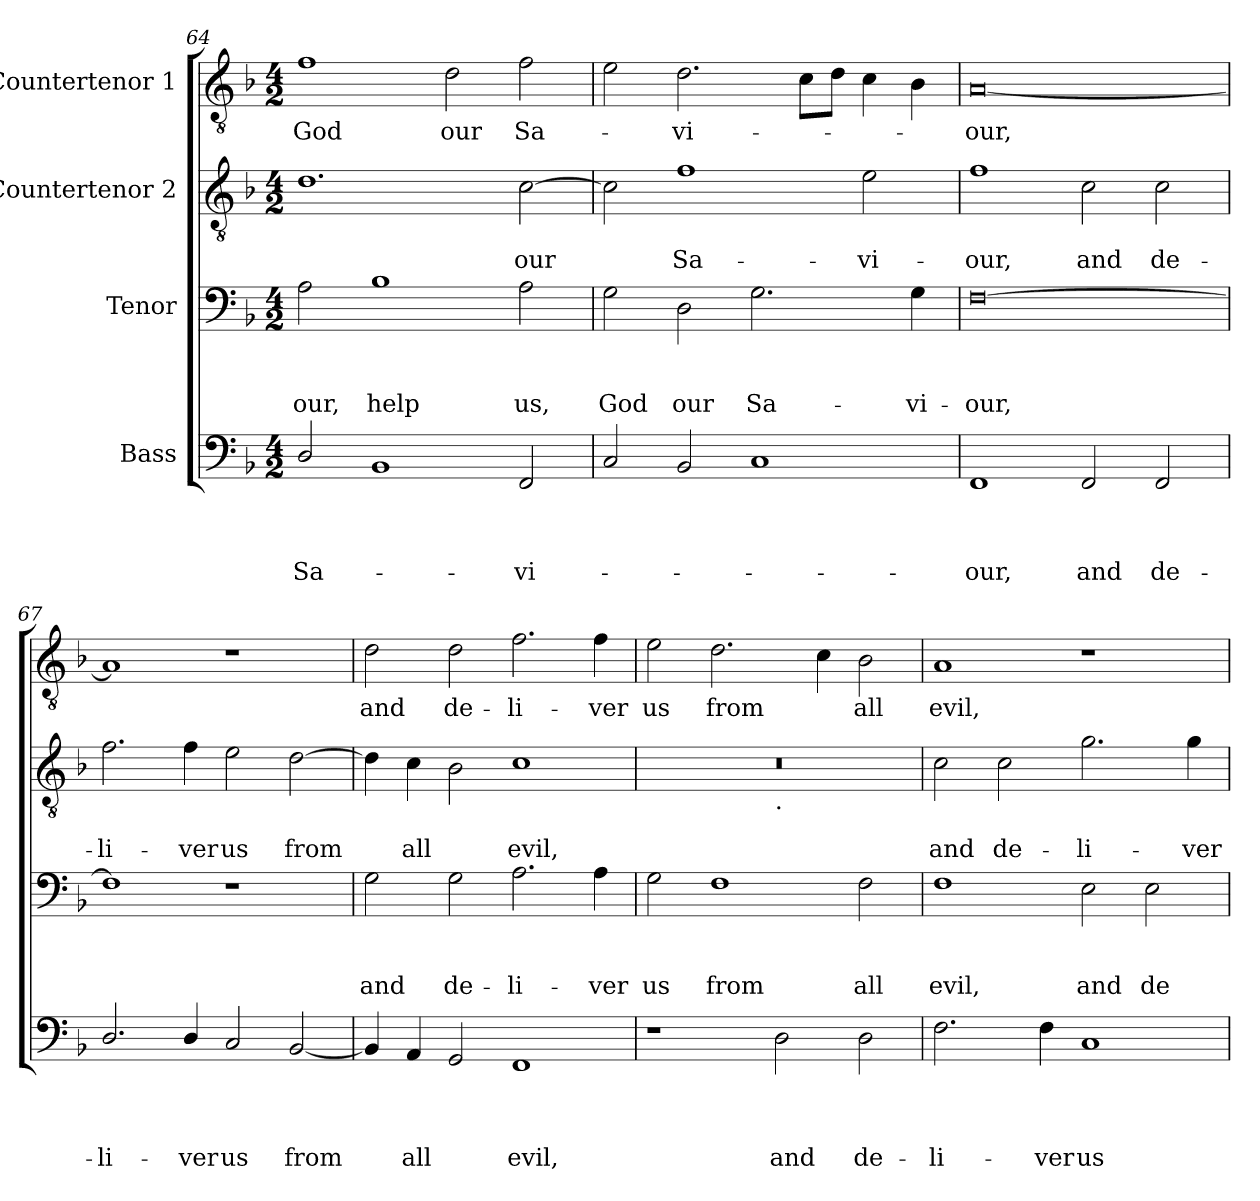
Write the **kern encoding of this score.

**kern	**text	**text	**text	**text	**kern	**text	**text	**text	**kern	**text	**text	**kern	**text
*part4	*part4	*part4	*part4	*part4	*part3	*part3	*part3	*part3	*part2	*part2	*part2	*part1	*part1
*staff4	*staff4	*staff4	*staff4	*staff4	*staff3	*staff3	*staff3	*staff3	*staff2	*staff2	*staff2	*staff1	*staff1
*I"Bass	*	*	*	*	*I"Tenor	*	*	*	*I"Countertenor 2	*	*	*I"Countertenor 1	*
*clefF4	*	*	*	*	*clefF4	*	*	*	*clefGv2	*	*	*clefGv2	*
*k[b-]	*	*	*	*	*k[b-]	*	*	*	*k[b-]	*	*	*k[b-]	*
*F:	*	*	*	*	*F:	*	*	*	*F:	*	*	*F:	*
*M4/2	*	*	*	*	*M4/2	*	*	*	*M4/2	*	*	*M4/2	*
=64	=64	=64	=64	=64	=64	=64	=64	=64	=64	=64	=64	=64	=64
!	!	!	!	!LO:LY:b	!	!	!	!LO:LY:b:rj	!	!	!	!	!LO:LY:b
2D/	.	.	.	Sa-	2A\	.	.	-our,	1.d	.	.	1f	God
!	!	!	!	!	!	!	!	!LO:LY:b:rj	!	!	!	!	!
1BB-	.	.	.	.	1B-	.	.	help	.	.	.	.	.
!	!	!	!	!	!	!	!	!	!	!	!	!	!LO:LY:b
.	.	.	.	.	.	.	.	.	.	.	.	2d\	our
!	!	!	!	!LO:LY:b	!	!	!	!LO:LY:b:rj	!	!	!LO:LY:b:rj	!	!LO:LY:b
2FF/	.	.	.	-vi-	2A\	.	.	us,	[>2c\	.	our	2f\	Sa-
=65!	=65!	=65!	=65!	=65!	=65!	=65!	=65!	=65!	=65!	=65!	=65!	=65!	=65!
!	!	!	!	!	!	!	!	!LO:LY:b:rj	!	!	!	!	!
2C/	.	.	.	.	2G\	.	.	God	2c\]	.	.	2e\	.
!	!	!	!	!	!	!	!	!LO:LY:b:rj	!	!	!LO:LY:b:rj	!	!LO:LY:b
2BB-/	.	.	.	.	2D\	.	.	our	1f	.	Sa-	2.d\	-vi-
!	!	!	!	!	!	!	!	!LO:LY:b:rj	!	!	!	!	!
1C	.	.	.	.	2.G\	.	.	Sa-	.	.	.	.	.
.	.	.	.	.	.	.	.	.	.	.	.	8c\L	.
.	.	.	.	.	.	.	.	.	.	.	.	8d\J	.
!	!	!	!	!	!	!	!	!	!	!	!LO:LY:b:rj	!	!
.	.	.	.	.	.	.	.	.	2e\	.	-vi-	4c\	.
!	!	!	!	!	!	!	!	!LO:LY:b:rj	!	!	!	!	!
.	.	.	.	.	4G\	.	.	-vi-	.	.	.	4B-\	.
=66!	=66!	=66!	=66!	=66!	=66!	=66!	=66!	=66!	=66!	=66!	=66!	=66!	=66!
!	!	!	!	!LO:LY:b	!	!	!	!LO:LY:b:rj	!	!	!LO:LY:b:rj	!	!LO:LY:b
1FF	.	.	.	-our,	[<0F	.	.	-our,	1f	.	-our,	[<0A	-our,
!	!	!	!	!LO:LY:b	!	!	!	!	!	!	!LO:LY:b:rj	!	!
2FF/	.	.	.	and	.	.	.	.	2c\	.	and	.	.
!	!	!	!	!LO:LY:b	!	!	!	!	!	!	!LO:LY:b:rj	!	!
2FF/	.	.	.	de-	.	.	.	.	2c\	.	de-	.	.
!!LO:PB:g=z
=67!	=67!	=67!	=67!	=67!	=67!	=67!	=67!	=67!	=67!	=67!	=67!	=67!	=67!
!	!	!	!	!LO:LY:b	!	!	!	!	!	!	!LO:LY:b:rj	!	!
2.D/	.	.	.	-li-	1F]	.	.	.	2.f\	.	-li-	1A]	.
!	!	!	!	!LO:LY:b	!	!	!	!	!	!	!LO:LY:b:rj	!	!
4D/	.	.	.	-ver	.	.	.	.	4f\	.	-ver	.	.
!	!	!	!	!LO:LY:b	!	!	!	!	!	!	!LO:LY:b:rj	!	!
2C/	.	.	.	us	1r	.	.	.	2e\	.	us	1r	.
!	!	!	!	!LO:LY:b	!	!	!	!	!	!	!LO:LY:b:rj	!	!
[<2BB-/	.	.	.	from	.	.	.	.	[>2d\	.	from	.	.
=68!	=68!	=68!	=68!	=68!	=68!	=68!	=68!	=68!	=68!	=68!	=68!	=68!	=68!
!	!	!	!	!	!	!	!	!LO:LY:b:rj	!	!	!	!	!LO:LY:b
4BB-/]	.	.	.	.	2G\	.	.	and	4d\]	.	.	2d\	and
!	!	!	!	!LO:LY:b	!	!	!	!	!	!	!LO:LY:b:rj	!	!
4AA/	.	.	.	all	.	.	.	.	4c\	.	all	.	.
!	!	!	!	!	!	!	!	!LO:LY:b:rj	!	!	!	!	!LO:LY:b
2GG/	.	.	.	.	2G\	.	.	de-	2B-\	.	.	2d\	de-
!	!	!	!	!LO:LY:b	!	!	!	!LO:LY:b:rj	!	!	!LO:LY:b:rj	!	!LO:LY:b
1FF	.	.	.	evil,	2.A\	.	.	-li-	1c	.	evil,	2.f\	-li-
!	!	!	!	!	!	!	!	!LO:LY:b:rj	!	!	!	!	!LO:LY:b
.	.	.	.	.	4A\	.	.	-ver	.	.	.	4f\	-ver
=69!	=69!	=69!	=69!	=69!	=69!	=69!	=69!	=69!	=69!	=69!	=69!	=69!	=69!
!	!	!	!	!	!	!	!	!LO:LY:b:rj	!	!	!	!	!LO:LY:b
*	*	*	*	*	*	*	*	*	*^	*	*	*	*
1r	.	.	.	.	2G\	.	.	us	0r	1ryy	.	.	2e\	us
!	!	!	!	!	!	!	!	!LO:LY:b:rj	!	!	!	!	!	!LO:LY:b
.	.	.	.	.	1F	.	.	from	.	.	.	.	2.d\	from
!	!	!	!	!	!	!	!	!	!	!LO:TX:b:t=.	!	!	!	!
!	!	!	!	!LO:LY:b	!	!	!	!	!	!	!	!	!	!
2D\	.	.	.	and	.	.	.	.	.	1ryy	.	.	.	.
.	.	.	.	.	.	.	.	.	.	.	.	.	4c\	.
!	!	!	!	!LO:LY:b	!	!	!	!LO:LY:b:rj	!	!	!	!	!	!LO:LY:b
2D\	.	.	.	de-	2F\	.	.	all	.	.	.	.	2B-\	all
=70!	=70!	=70!	=70!	=70!	=70!	=70!	=70!	=70!	=70!	=70!	=70!	=70!	=70!	=70!
!	!	!	!	!LO:LY:b	!	!	!	!LO:LY:b:rj	!	!	!	!LO:LY:b:rj	!	!LO:LY:b
*	*	*	*	*	*	*	*	*	*v	*v	*	*	*	*
2.F\	.	.	.	-li-	1F	.	.	evil,	2c\	.	and	1A	evil,
!	!	!	!	!	!	!	!	!	!	!	!LO:LY:b:rj	!	!
.	.	.	.	.	.	.	.	.	2c\	.	de-	.	.
!	!	!	!	!LO:LY:b	!	!	!	!	!	!	!	!	!
4F\	.	.	.	-ver	.	.	.	.	.	.	.	.	.
!	!	!	!	!LO:LY:b	!	!	!	!LO:LY:b:rj	!	!	!LO:LY:b:rj	!	!
1C	.	.	.	us	2E\	.	.	and	2.g\	.	-li-	1r	.
!	!	!	!	!	!	!	!	!LO:LY:b:rj	!	!	!	!	!
.	.	.	.	.	2E\	.	.	de-	.	.	.	.	.
!	!	!	!	!	!	!	!	!	!	!	!LO:LY:b:rj	!	!
.	.	.	.	.	.	.	.	.	4g\	.	-ver	.	.
=!	=!	=!	=!	=!	=!	=!	=!	=!	=!	=!	=!	=!	=!
*-	*-	*-	*-	*-	*-	*-	*-	*-	*-	*-	*-	*-	*-
